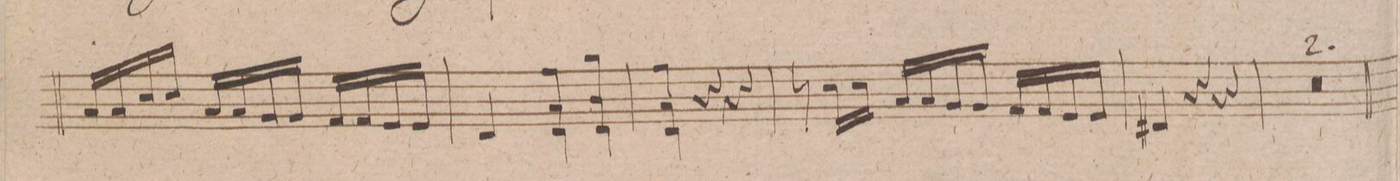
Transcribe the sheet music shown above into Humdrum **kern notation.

**kern	**dynam
*I"Violino 2do	*
*clefG2	*
*k[f#]	*
*met(c|)	*
*M3/4	*
16aLL/	.
16a/	.
16cc\	.
16cc\JJ	.
16a/LL	.
16a/	.
16g/	.
16g/JJ	.
16f#/LL	.
16f#/	.
16e/	.
16e/JJ	.
=189	=189
4d/	.
4ff#\ 4a\ 4d\	.
4gg\ 4b\ 4d\	.
=190	=190
4ff#\ 4a\ 4d\	.
4r	.
4r	.
=191	=191
8r	.
16cc\LL	.
16cc\JJ	.
16a/LL	.
16a/	.
16g/	.
16g/JJ	.
16f#/LL	.
16f#/	.
16e/	.
16e/JJ	.
=192	=192
4d#X/	.
4r	.
4r	.
=193	=193
1.r	.
=194	=194
=195	=195
*-	*-
